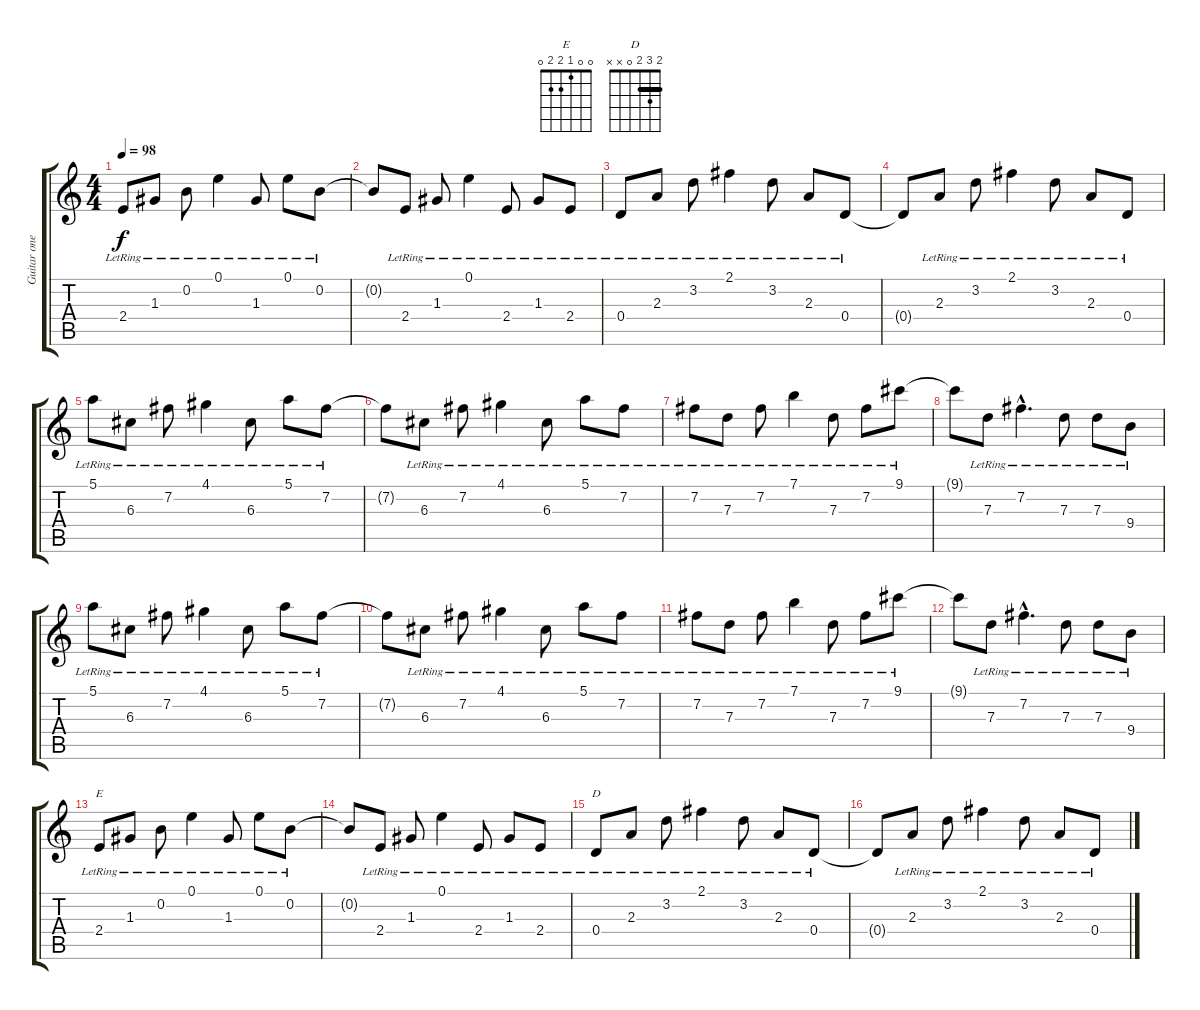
\track ("Guitar one" "Guitar one") {instrument electricguitarjazz}
\staff {score tabs}
\tuning (E4 B3 G3 D3 A2 E2) {hide}
\chord ("E" 0 0 1 2 2 0)
\chord ("D" 2 3 2 0 x x) {barre 2}
\ts (4 4)
\tempo 98
\clef g2
\ks c
2.4{lr}.8{dy f} 1.3{lr}.8 0.2{lr}.8 0.1{lr}.4 1.3{lr}.8 0.1{lr}.8 0.2{lr}.8 |
0.2{t}.8 2.4{lr}.8 1.3{lr}.8 0.1{lr}.4 2.4{lr}.8 1.3{lr}.8 2.4{lr}.8 |
0.4{lr}.8 2.3{lr}.8 3.2{lr}.8 2.1{lr}.4 3.2{lr}.8 2.3{lr}.8 0.4{lr}.8 |
0.4{t}.8 2.3{lr}.8 3.2{lr}.8 2.1{lr}.4 3.2{lr}.8 2.3{lr}.8 0.4{lr}.8 |
5.1{lr}.8 6.3{lr}.8 7.2{lr}.8 4.1{lr}.4 6.3{lr}.8 5.1{lr}.8 7.2{lr}.8 |
7.2{t}.8 6.3{lr}.8 7.2{lr}.8 4.1{lr}.4 6.3{lr}.8 5.1{lr}.8 7.2{lr}.8 |
7.2{lr}.8 7.3{lr}.8 7.2{lr}.8 7.1{lr}.4 7.3{lr}.8 7.2{lr}.8 9.1{lr}.8 |
9.1{t}.8 7.3{lr}.8 7.2{hac lr}.4{d} 7.3{lr}.8 7.3{lr}.8 9.4{lr}.8 |
5.1{lr}.8 6.3{lr}.8 7.2{lr}.8 4.1{lr}.4 6.3{lr}.8 5.1{lr}.8 7.2{lr}.8 |
7.2{t}.8 6.3{lr}.8 7.2{lr}.8 4.1{lr}.4 6.3{lr}.8 5.1{lr}.8 7.2{lr}.8 |
7.2{lr}.8 7.3{lr}.8 7.2{lr}.8 7.1{lr}.4 7.3{lr}.8 7.2{lr}.8 9.1{lr}.8 |
9.1{t}.8 7.3{lr}.8 7.2{hac lr}.4{d} 7.3{lr}.8 7.3{lr}.8 9.4{lr}.8 |
2.4{lr}.8{ch "E"} 1.3{lr}.8 0.2{lr}.8 0.1{lr}.4 1.3{lr}.8 0.1{lr}.8 0.2{lr}.8 |
0.2{t}.8 2.4{lr}.8 1.3{lr}.8 0.1{lr}.4 2.4{lr}.8 1.3{lr}.8 2.4{lr}.8 |
0.4{lr}.8{ch "D"} 2.3{lr}.8 3.2{lr}.8 2.1{lr}.4 3.2{lr}.8 2.3{lr}.8 0.4{lr}.8 |
0.4{t}.8 2.3{lr}.8 3.2{lr}.8 2.1{lr}.4 3.2{lr}.8 2.3{lr}.8 0.4{lr}.8
